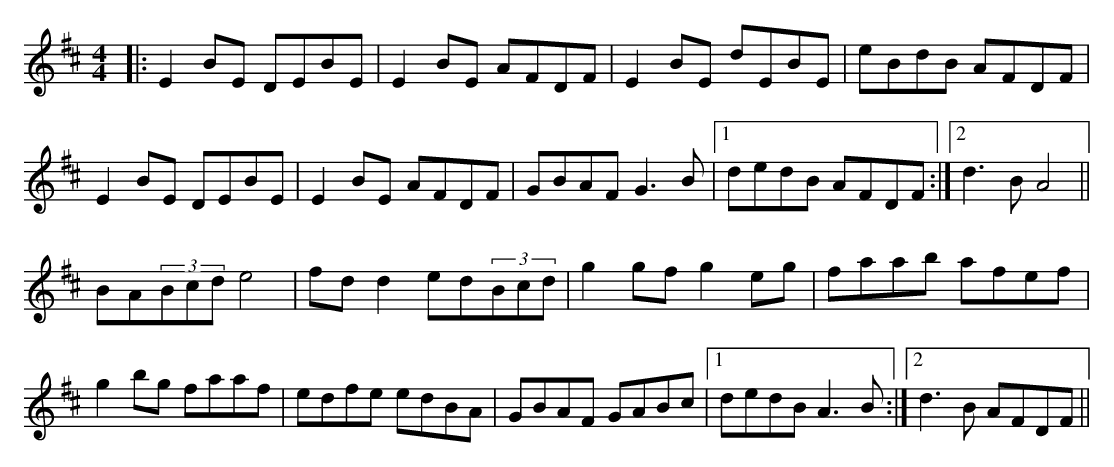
X:1
M:4/4
K:Edor
|:E2BE DEBE|E2BE AFDF|E2BE dEBE|eBdB AFDF|
E2BE DEBE|E2BE AFDF|GBAF G3B|1 dedB AFDF:|2 d3B A4||
BA(3Bcd e4|fdd2 ed(3Bcd|g2gf g2eg|faab afef|
g2bg faaf|edfe edBA|GBAF GABc|1 dedB A3B:|2 d3B AFDF||
